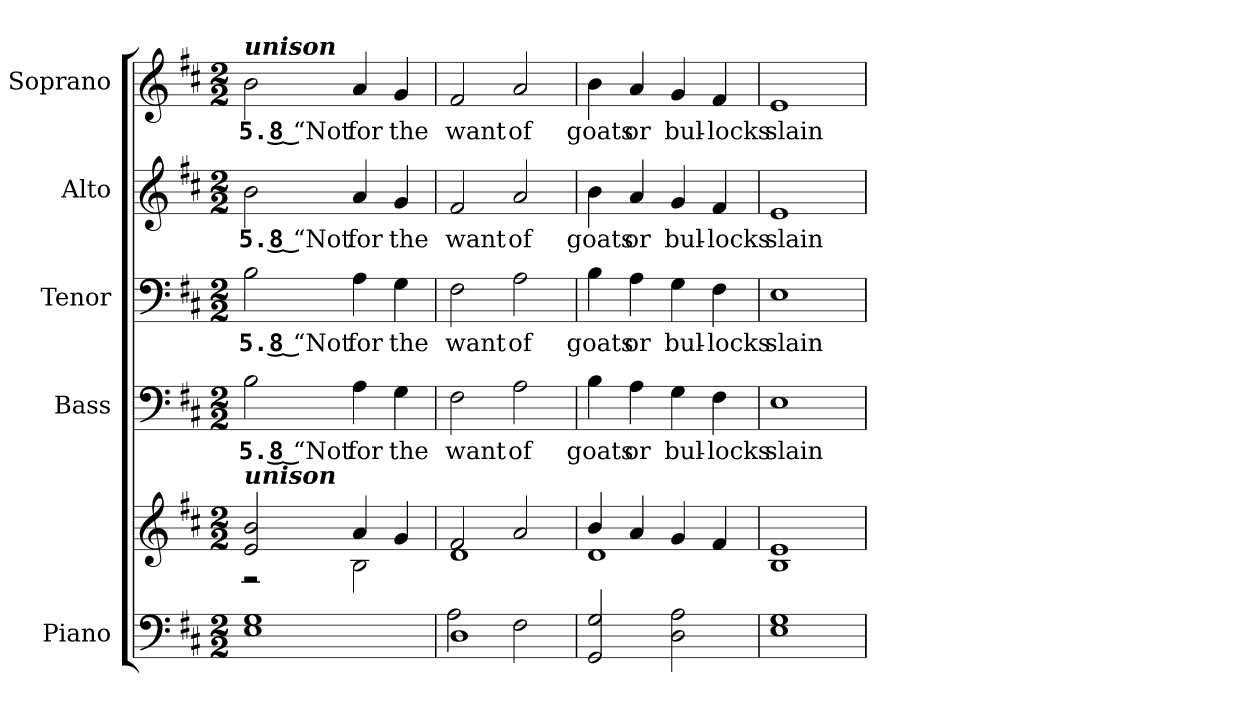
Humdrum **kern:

**kern	**kern	**kern	**text	**kern	**text	**kern	**text	**kern	**text
*part5	*part5	*part4	*part4	*part3	*part3	*part2	*part2	*part1	*part1
*staff6	*staff5	*staff4	*staff4	*staff3	*staff3	*staff2	*staff2	*staff1	*staff1
*I"Piano	*	*I"Bass	*	*I"Tenor	*	*I"Alto	*	*I"Soprano	*
*I'Pno.	*	*I'B.	*	*I'T.	*	*I'A.	*	*I'S.	*
!!LO:PB:g=z
*clefF4	*clefG2	*clefF4	*	*clefF4	*	*clefG2	*	*clefG2	*
*k[f#c#]	*k[f#c#]	*k[f#c#]	*	*k[f#c#]	*	*k[f#c#]	*	*k[f#c#]	*
*D:	*D:	*D:	*	*D:	*	*D:	*	*D:	*
*M2/2	*M2/2	*M2/2	*	*M2/2	*	*M2/2	*	*M2/2	*
*MM190	*MM190	*MM190	*	*MM190	*	*MM190	*	*MM190	*
=1	=1	=1	=1	=1	=1	=1	=1	=1	=1
*	*^	*	*	*	*	*	*	*	*
!	!	!	!	!LO:LY:b:color=#000000	!	!	!	!	!	!
!	!	!	!	!	!	!LO:LY:b:color=#000000	!	!	!	!
!	!	!	!	!	!	!	!	!LO:LY:b:color=#000000	!	!
!	!	!	!	!	!	!	!	!	!LO:TX:a:Bi:t=unison	!
!	!LO:TX:a:Bi:t=unison	!	!	!	!	!	!	!	!	!
!	!	!	!	!	!	!	!	!	!	!LO:LY:b:color=#000000
1Ei 1Gi	2ei/ 2bi	2r	2Bi\	5. 8 “Not	2Bi\	5. 8 “Not	2bi\	5. 8 “Not	2bi\	5. 8 “Not
!	!	!	!	!LO:LY:b:color=#000000	!	!	!	!	!	!
!	!	!	!	!	!	!LO:LY:b:color=#000000	!	!	!	!
!	!	!	!	!	!	!	!	!LO:LY:b:color=#000000	!	!
!	!	!	!	!	!	!	!	!	!	!LO:LY:b:color=#000000
.	4ai/	2Bi\	4Ai\	for	4Ai\	for	4ai/	for	4ai/	for
!	!	!	!	!LO:LY:b:color=#000000	!	!	!	!	!	!
!	!	!	!	!	!	!LO:LY:b:color=#000000	!	!	!	!
!	!	!	!	!	!	!	!	!LO:LY:b:color=#000000	!	!
!	!	!	!	!	!	!	!	!	!	!LO:LY:b:color=#000000
.	4gi/	.	4Gi\	the	4Gi\	the	4gi/	the	4gi/	the
=2	=2	=2	=2	=2	=2	=2	=2	=2	=2	=2
*^	*	*	*	*	*	*	*	*	*	*
!	!	!	!	!	!LO:LY:b:color=#000000	!	!	!	!	!	!
!	!	!	!	!	!	!	!LO:LY:b:color=#000000	!	!	!	!
!	!	!	!	!	!	!	!	!	!LO:LY:b:color=#000000	!	!
!	!	!	!	!	!	!	!	!	!	!	!LO:LY:b:color=#000000
1Di	2Ai\	2f#i/	1di	2F#i\	want	2F#i\	want	2f#i/	want	2f#i/	want
!	!	!	!	!	!LO:LY:b:color=#000000	!	!	!	!	!	!
!	!	!	!	!	!	!	!LO:LY:b:color=#000000	!	!	!	!
!	!	!	!	!	!	!	!	!	!LO:LY:b:color=#000000	!	!
!	!	!	!	!	!	!	!	!	!	!	!LO:LY:b:color=#000000
.	2F#i\	2ai/	.	2Ai\	of	2Ai\	of	2ai/	of	2ai/	of
*v	*v	*	*	*	*	*	*	*	*	*	*
=3	=3	=3	=3	=3	=3	=3	=3	=3	=3	=3
*^	*	*	*	*	*	*	*	*	*	*
!	!	!	!	!	!LO:LY:b:color=#000000	!	!	!	!	!	!
*v	*v	*	*	*	*	*	*	*	*	*	*
*^	*	*	*	*	*	*	*	*	*	*
!	!	!	!	!	!	!	!LO:LY:b:color=#000000	!	!	!	!
*v	*v	*	*	*	*	*	*	*	*	*	*
*^	*	*	*	*	*	*	*	*	*	*
!	!	!	!	!	!	!	!	!	!LO:LY:b:color=#000000	!	!
*v	*v	*	*	*	*	*	*	*	*	*	*
*^	*	*	*	*	*	*	*	*	*	*
!	!	!	!	!	!	!	!	!	!	!	!LO:LY:b:color=#000000
*v	*v	*	*	*	*	*	*	*	*	*	*
2GGi/ 2Gi	4bi/	1di	4Bi\	goats	4Bi\	goats	4bi\	goats	4bi\	goats
!	!	!	!	!LO:LY:b:color=#000000	!	!	!	!	!	!
!	!	!	!	!	!	!LO:LY:b:color=#000000	!	!	!	!
!	!	!	!	!	!	!	!	!LO:LY:b:color=#000000	!	!
!	!	!	!	!	!	!	!	!	!	!LO:LY:b:color=#000000
.	4ai/	.	4Ai\	or	4Ai\	or	4ai/	or	4ai/	or
!	!	!	!	!LO:LY:b:color=#000000	!	!	!	!	!	!
!	!	!	!	!	!	!LO:LY:b:color=#000000	!	!	!	!
!	!	!	!	!	!	!	!	!LO:LY:b:color=#000000	!	!
!	!	!	!	!	!	!	!	!	!	!LO:LY:b:color=#000000
2Di\ 2Ai	4gi/	.	4Gi\	bul-	4Gi\	bul-	4gi/	bul-	4gi/	bul-
!	!	!	!	!LO:LY:b:color=#000000	!	!	!	!	!	!
!	!	!	!	!	!	!LO:LY:b:color=#000000	!	!	!	!
!	!	!	!	!	!	!	!	!LO:LY:b:color=#000000	!	!
!	!	!	!	!	!	!	!	!	!	!LO:LY:b:color=#000000
.	4f#i/	.	4F#i\	-locks	4F#i\	-locks	4f#i/	-locks	4f#i/	-locks
*	*v	*v	*	*	*	*	*	*	*	*
=4	=4	=4	=4	=4	=4	=4	=4	=4	=4
!	!	!	!LO:LY:b:color=#000000	!	!	!	!	!	!
!	!	!	!	!	!LO:LY:b:color=#000000	!	!	!	!
!	!	!	!	!	!	!	!LO:LY:b:color=#000000	!	!
!	!	!	!	!	!	!	!	!	!LO:LY:b:color=#000000
1Ei 1Gi	1Bi 1ei	1Ei	slain	1Ei	slain	1ei	slain	1ei	slain
=	=	=	=	=	=	=	=	=	=
*-	*-	*-	*-	*-	*-	*-	*-	*-	*-
